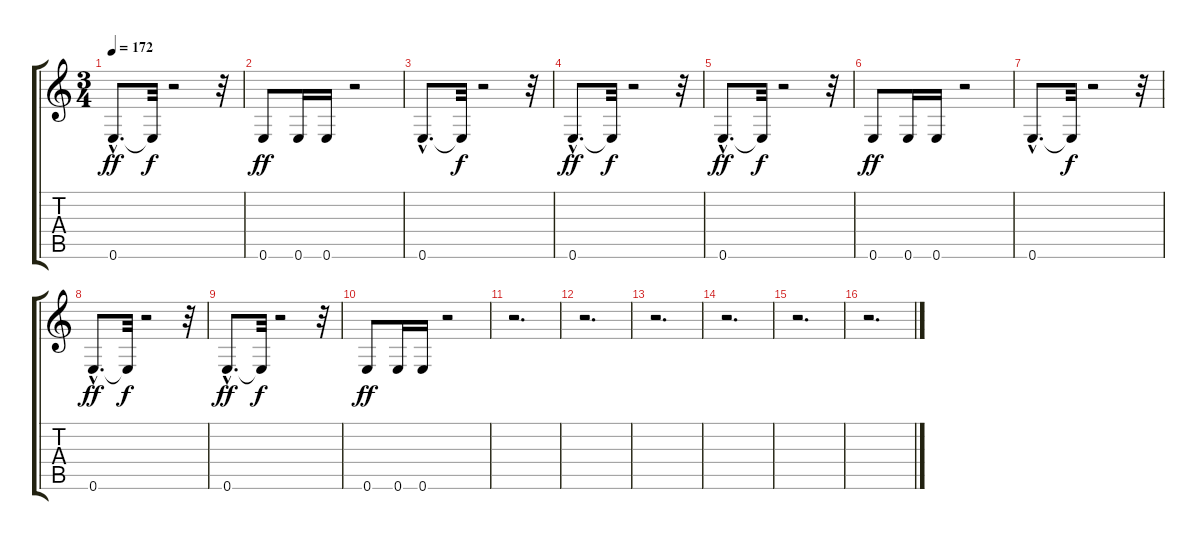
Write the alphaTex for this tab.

\track "" {instrument electricguitarmuted}
\staff {score tabs}
\tuning (E4 B3 G3 D3 A2 E2) {hide}
\ts (3 4)
\tempo 172
\clef g2
\ks c
0.6{hac}.8{d dy ff} 0.6{t}.32{dy f} r.2 r.32 |
0.6.8{dy ff} 0.6.16 0.6.16 r.2 |
0.6{hac}.8{d} 0.6{t}.32{dy f} r.2 r.32 |
0.6{hac}.8{d dy ff} 0.6{t}.32{dy f} r.2 r.32 |
0.6{hac}.8{d dy ff} 0.6{t}.32{dy f} r.2 r.32 |
0.6.8{dy ff} 0.6.16 0.6.16 r.2 |
0.6{hac}.8{d} 0.6{t}.32{dy f} r.2 r.32 |
0.6{hac}.8{d dy ff} 0.6{t}.32{dy f} r.2 r.32 |
0.6{hac}.8{d dy ff} 0.6{t}.32{dy f} r.2 r.32 |
0.6.8{dy ff} 0.6.16 0.6.16 r.2 |
r.2{d} |
r.2{d} |
r.2{d} |
r.2{d} |
r.2{d} |
r.2{d}
